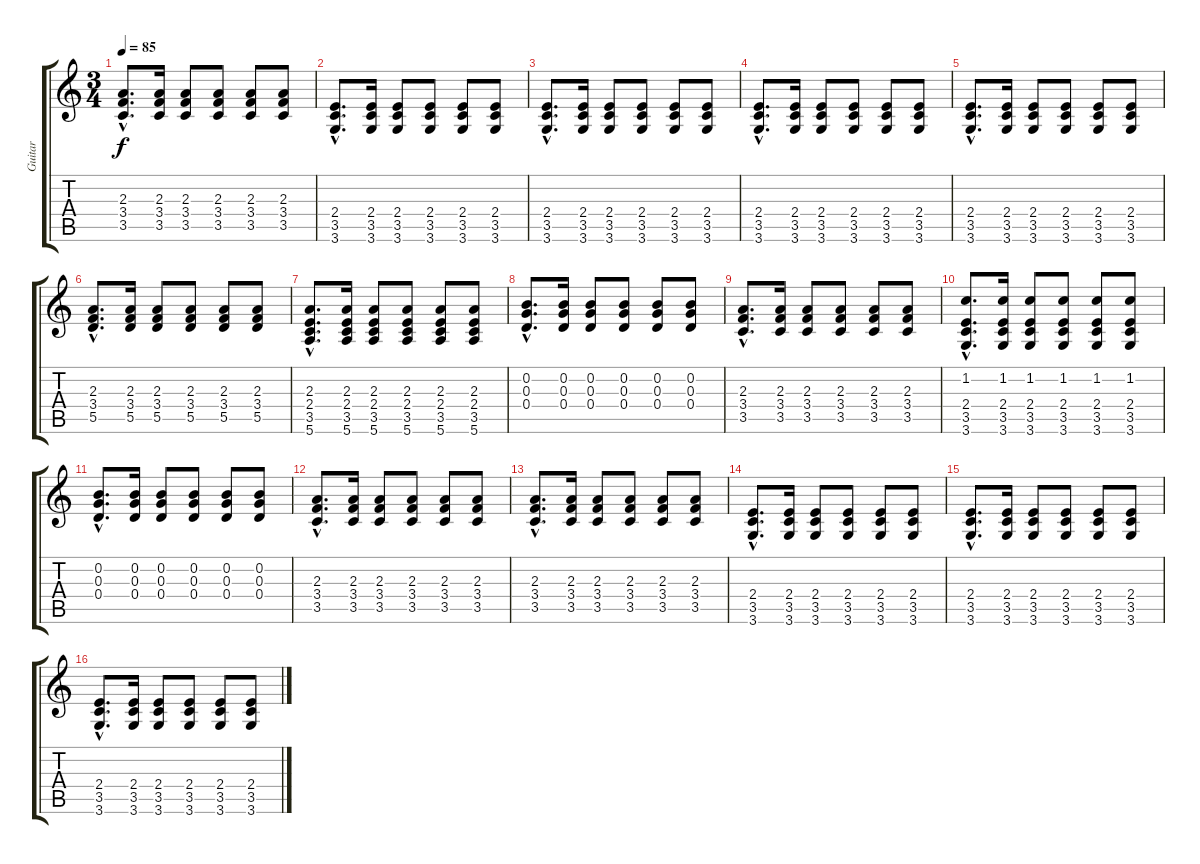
\track ("Guitar" "Guitar") {instrument acousticguitarnylon}
\staff {score tabs}
\tuning (E4 B3 G3 D3 A2 E2) {hide}
\ts (3 4)
\tempo 85
\clef g2
\ks c
(2.3{hac} 3.4{hac} 3.5{hac}).8{d dy f} (2.3 3.4 3.5).16 (2.3 3.4 3.5).8 (2.3 3.4 3.5).8 (2.3 3.4 3.5).8 (2.3 3.4 3.5).8 |
(2.4{hac} 3.5{hac} 3.6{hac}).8{d} (2.4 3.5 3.6).16 (2.4 3.5 3.6).8 (2.4 3.5 3.6).8 (2.4 3.5 3.6).8 (2.4 3.5 3.6).8 |
(2.4{hac} 3.5{hac} 3.6{hac}).8{d} (2.4 3.5 3.6).16 (2.4 3.5 3.6).8 (2.4 3.5 3.6).8 (2.4 3.5 3.6).8 (2.4 3.5 3.6).8 |
(2.4{hac} 3.5{hac} 3.6{hac}).8{d} (2.4 3.5 3.6).16 (2.4 3.5 3.6).8 (2.4 3.5 3.6).8 (2.4 3.5 3.6).8 (2.4 3.5 3.6).8 |
(2.4{hac} 3.5{hac} 3.6{hac}).8{d} (2.4 3.5 3.6).16 (2.4 3.5 3.6).8 (2.4 3.5 3.6).8 (2.4 3.5 3.6).8 (2.4 3.5 3.6).8 |
(2.3{hac} 3.4{hac} 5.5{hac}).8{d} (2.3 3.4 5.5).16 (2.3 3.4 5.5).8 (2.3 3.4 5.5).8 (2.3 3.4 5.5).8 (2.3 3.4 5.5).8 |
(2.3{hac} 2.4{hac} 3.5{hac} 5.6{hac}).8{d} (2.3 2.4 3.5 5.6).16 (2.3 2.4 3.5 5.6).8 (2.3 2.4 3.5 5.6).8 (2.3 2.4 3.5 5.6).8 (2.3 2.4 3.5 5.6).8 |
(0.2{hac} 0.3{hac} 0.4{hac}).8{d} (0.2 0.3 0.4).16 (0.2 0.3 0.4).8 (0.2 0.3 0.4).8 (0.2 0.3 0.4).8 (0.2 0.3 0.4).8 |
(2.3{hac} 3.4{hac} 3.5{hac}).8{d} (2.3 3.4 3.5).16 (2.3 3.4 3.5).8 (2.3 3.4 3.5).8 (2.3 3.4 3.5).8 (2.3 3.4 3.5).8 |
(1.2{hac} 2.4{hac} 3.5{hac} 3.6{hac}).8{d} (1.2 2.4 3.5 3.6).16 (1.2 2.4 3.5 3.6).8 (1.2 2.4 3.5 3.6).8 (1.2 2.4 3.5 3.6).8 (1.2 2.4 3.5 3.6).8 |
(0.2{hac} 0.3{hac} 0.4{hac}).8{d} (0.2 0.3 0.4).16 (0.2 0.3 0.4).8 (0.2 0.3 0.4).8 (0.2 0.3 0.4).8 (0.2 0.3 0.4).8 |
(2.3{hac} 3.4{hac} 3.5{hac}).8{d} (2.3 3.4 3.5).16 (2.3 3.4 3.5).8 (2.3 3.4 3.5).8 (2.3 3.4 3.5).8 (2.3 3.4 3.5).8 |
(2.3{hac} 3.4{hac} 3.5{hac}).8{d} (2.3 3.4 3.5).16 (2.3 3.4 3.5).8 (2.3 3.4 3.5).8 (2.3 3.4 3.5).8 (2.3 3.4 3.5).8 |
(2.4{hac} 3.5{hac} 3.6{hac}).8{d} (2.4 3.5 3.6).16 (2.4 3.5 3.6).8 (2.4 3.5 3.6).8 (2.4 3.5 3.6).8 (2.4 3.5 3.6).8 |
(2.4{hac} 3.5{hac} 3.6{hac}).8{d} (2.4 3.5 3.6).16 (2.4 3.5 3.6).8 (2.4 3.5 3.6).8 (2.4 3.5 3.6).8 (2.4 3.5 3.6).8 |
(2.4{hac} 3.5{hac} 3.6{hac}).8{d} (2.4 3.5 3.6).16 (2.4 3.5 3.6).8 (2.4 3.5 3.6).8 (2.4 3.5 3.6).8 (2.4 3.5 3.6).8
